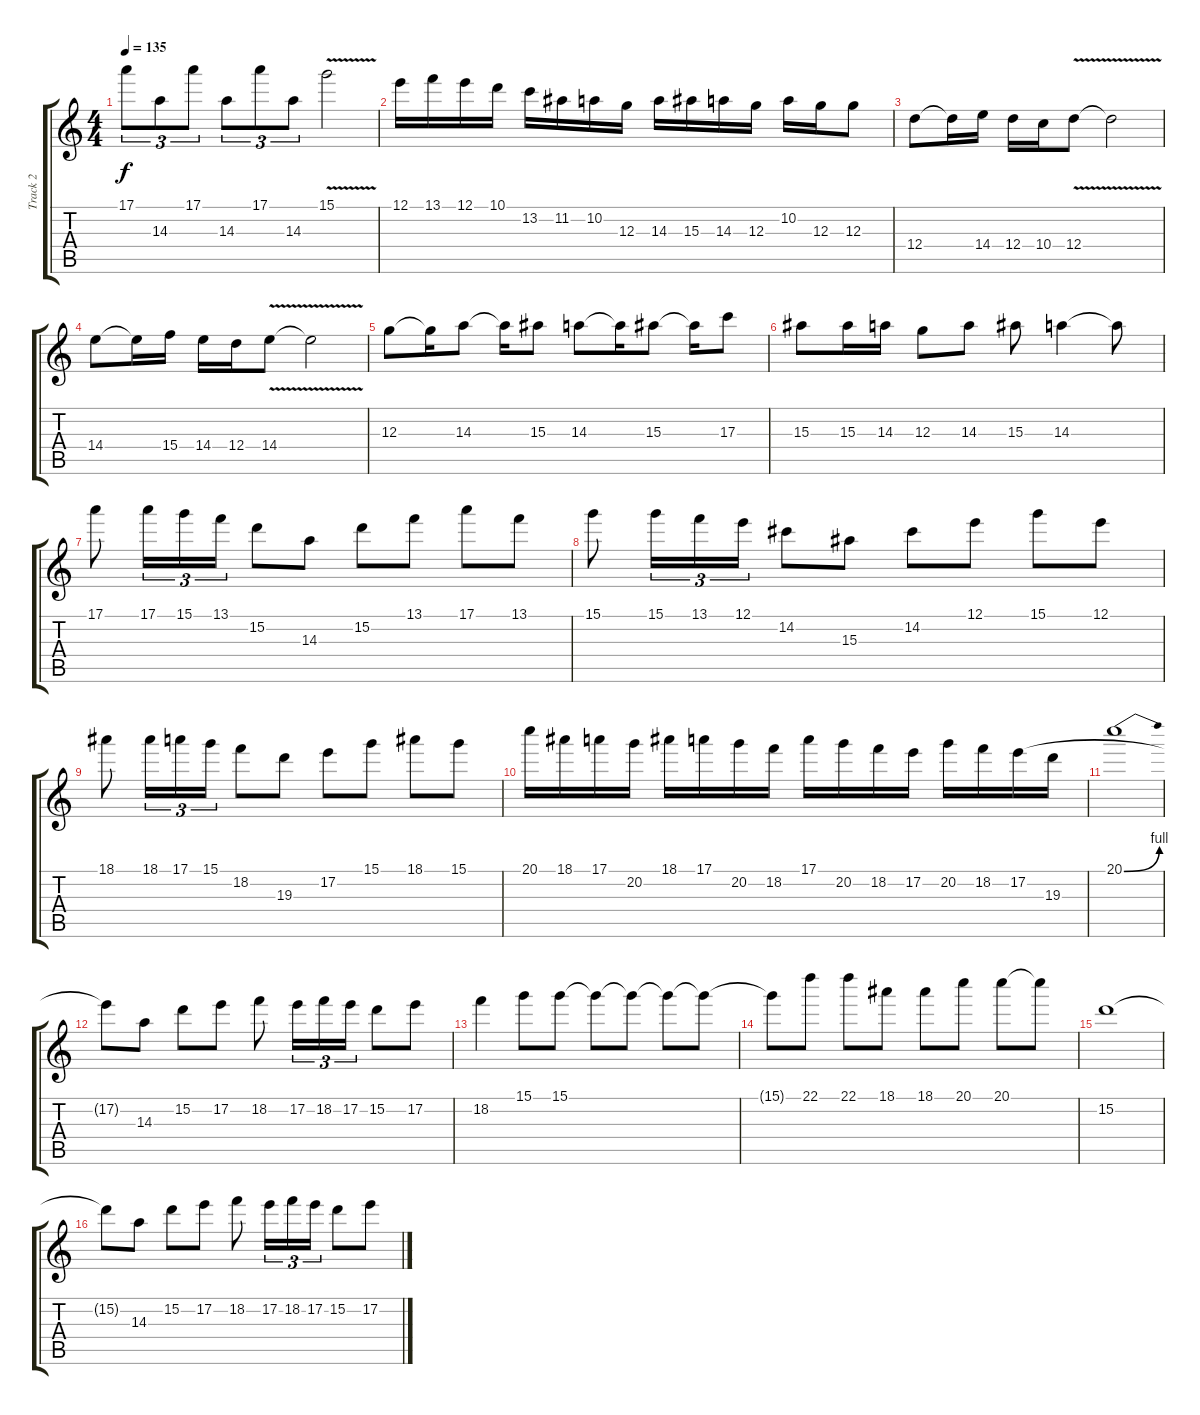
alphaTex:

\track ("Track 2" "Track 2") {instrument overdrivenguitar}
\staff {score tabs}
\tuning (E4 B3 G3 D3 A2 D2) {hide}
\ts (4 4)
\tempo 135
\clef g2
\ks c
17.1.8{tu (3 2) dy f} 14.3.8{tu (3 2)} 17.1.8{tu (3 2)} 14.3.8{tu (3 2)} 17.1.8{tu (3 2)} 14.3.8{tu (3 2)} 15.1{v}.2 |
12.1.16 13.1.16 12.1.16 10.1.16 13.2.16 11.2.16 10.2.16 12.3.16 14.3.16 15.3.16 14.3.16 12.3.16 10.2.16 12.3.16 12.3.8 |
12.4.8 12.4{t}.16 14.4.16 12.4.16 10.4.16 12.4{v}.8 12.4{t}.2 |
14.4.8 14.4{t}.16 15.4.16 14.4.16 12.4.16 14.4{v}.8 14.4{t}.2 |
12.3.8 12.3{t}.16 14.3.8 14.3{t}.16 15.3.8 14.3.8 14.3{t}.16 15.3.8 15.3{t}.16 17.3.8 |
15.3.8 15.3.16 14.3.16 12.3.8 14.3.8 15.3.8 14.3.4 14.3{t}.8 |
17.1.8 17.1.16{tu (3 2)} 15.1.16{tu (3 2)} 13.1.16{tu (3 2)} 15.2.8 14.3.8 15.2.8 13.1.8 17.1.8 13.1.8 |
15.1.8 15.1.16{tu (3 2)} 13.1.16{tu (3 2)} 12.1.16{tu (3 2)} 14.2.8 15.3.8 14.2.8 12.1.8 15.1.8 12.1.8 |
18.1.8 18.1.16{tu (3 2)} 17.1.16{tu (3 2)} 15.1.16{tu (3 2)} 18.2.8 19.3.8 17.2.8 15.1.8 18.1.8 15.1.8 |
20.1.16 18.1.16 17.1.16 20.2.16 18.1.16 17.1.16 20.2.16 18.2.16 17.1.16 20.2.16 18.2.16 17.2.16 20.2.16 18.2.16 17.2.16 19.3.16 |
20.1{be (bend 0 0 60 4)}.1 |
17.2{t}.8 14.3.8 15.2.8 17.2.8 18.2.8 17.2.16{tu (3 2)} 18.2.16{tu (3 2)} 17.2.16{tu (3 2)} 15.2.8 17.2.8 |
18.2.4 15.1.8 15.1.8 15.1{t}.8 15.1{t}.8 15.1{t}.8 15.1{t}.8 |
15.1{t}.8 22.1.8 22.1.8 18.1.8 18.1.8 20.1.8 20.1.8 20.1{t}.8 |
15.2.1 |
15.2{t}.8 14.3.8 15.2.8 17.2.8 18.2.8 17.2.16{tu (3 2)} 18.2.16{tu (3 2)} 17.2.16{tu (3 2)} 15.2.8 17.2.8
